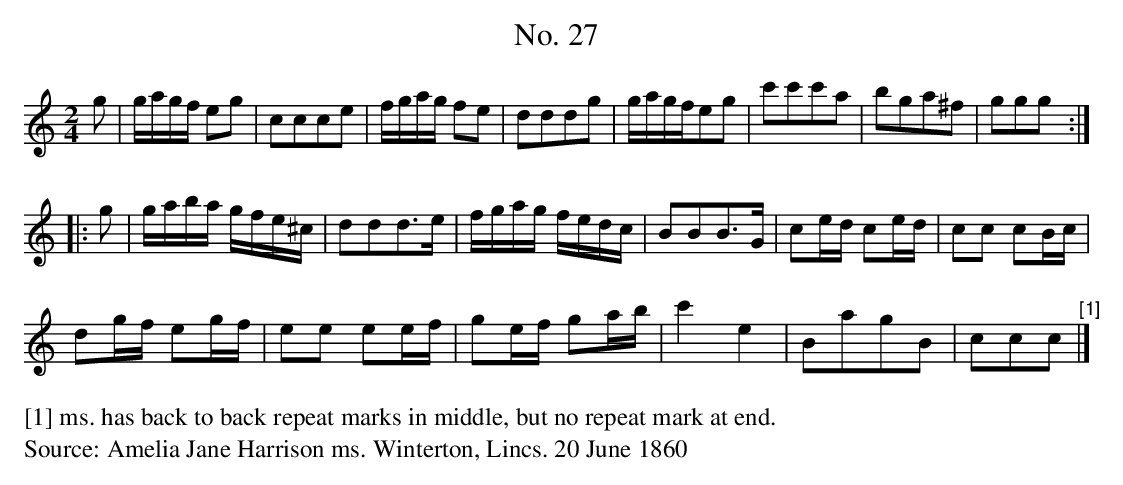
X:1
T:No. 27
M:2/4
L:1/8
K:C
g|g/a/g/f/ eg|ccce|f/g/a/g/ fe|dddg|g/a/g/f/eg|c'c'c'a|\
bga^f|ggg::
g|g/a/b/a/ g/f/e/^c/|ddd>e|f/g/a/g/ f/e/d/c/|BBB>G|ce/d/ ce/d/|cc cB/c/|
dg/f/ eg/f/|ee ee/f/|ge/f/ ga/b/|c'2e2 |BagB|ccc"^[1]"|]
